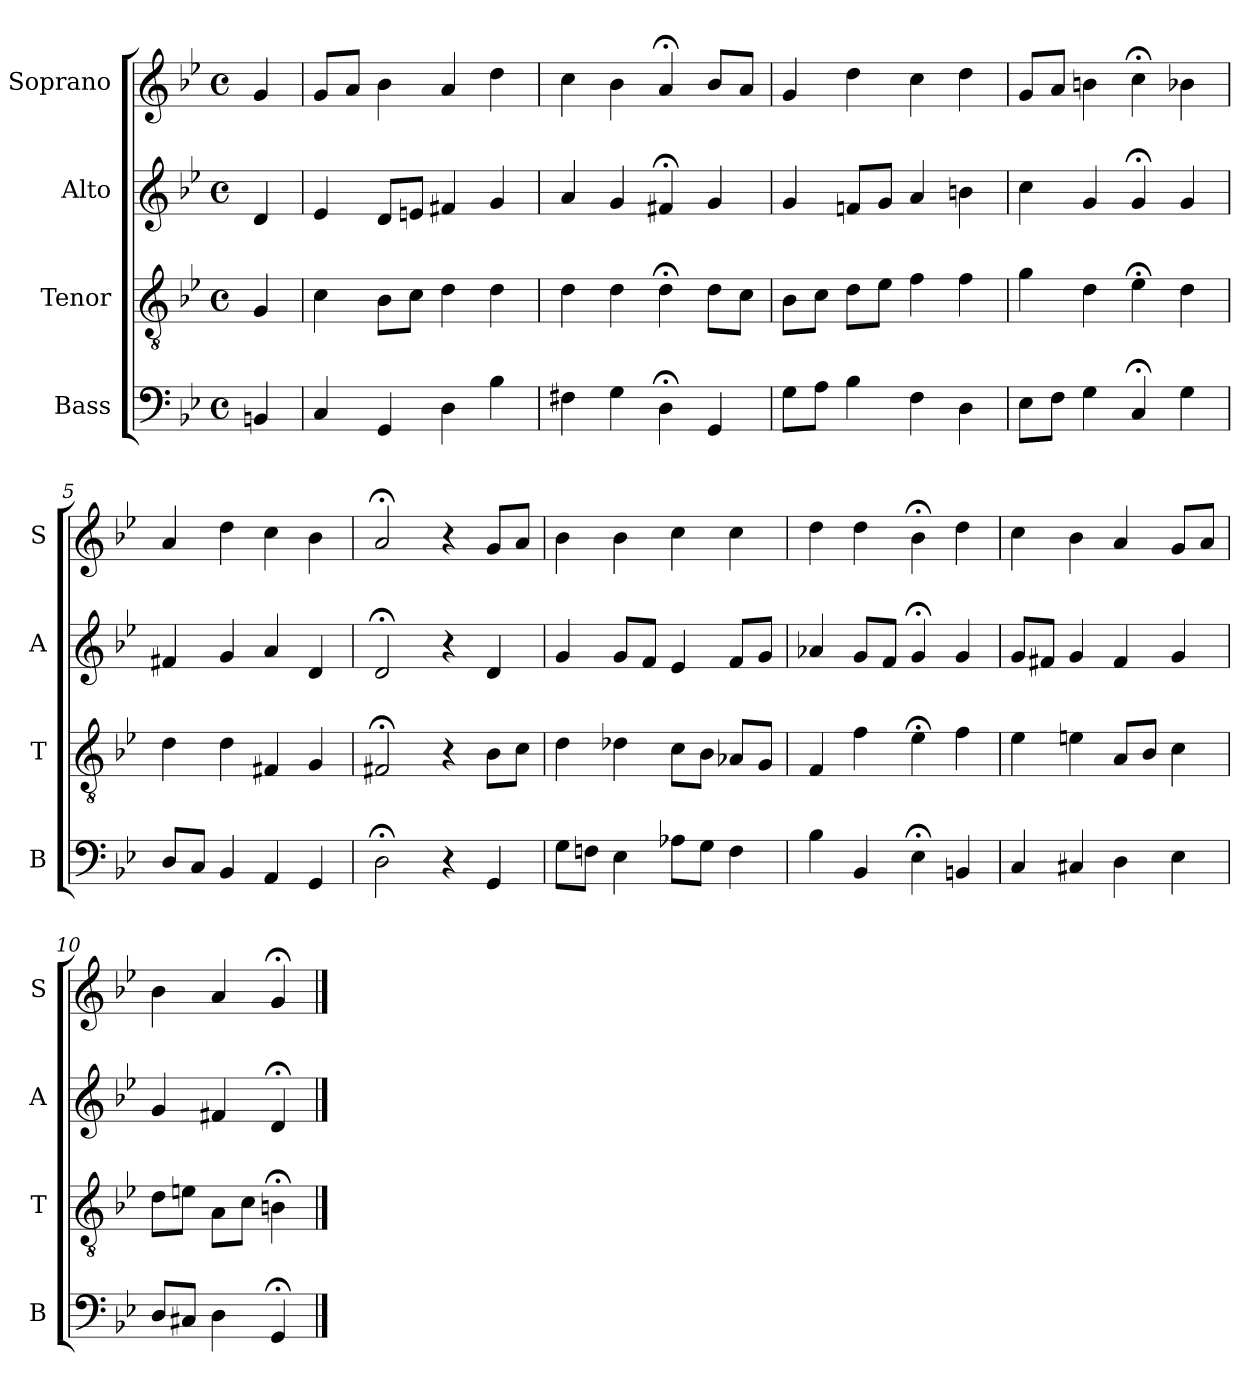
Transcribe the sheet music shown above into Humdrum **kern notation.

**kern	**kern	**kern	**kern
*part4	*part3	*part2	*part1
*staff4	*staff3	*staff2	*staff1
*I"Bass	*I"Tenor	*I"Alto	*I"Soprano
*I'B	*I'T	*I'A	*I'S
*clefF4	*clefGv2	*clefG2	*clefG2
*k[b-e-]	*k[b-e-]	*k[b-e-]	*k[b-e-]
*g:	*g:	*g:	*g:
*M4/4	*M4/4	*M4/4	*M4/4
*met(c)	*met(c)	*met(c)	*met(c)
*MM100	*MM100	*MM100	*MM100
=	=	=	=
4BBn	4G	4d	4g
=1	=1	=1	=1
4C	4c	4e-	8gL
.	.	.	8aJ
4GG	8B-L	8dL	4b-
.	8cJ	8enJ	.
4D	4d	4f#Xi	4ai
4B-	4d	4gi	4ddi
=2	=2	=2	=2
4F#X	4d	4a	4cc
4G	4d	4g	4b-
4D;<	4d;<	4f#X;<	4a;<
4GG	8dL	4g	8b-L
.	8cJ	.	8aJ
=3	=3	=3	=3
8GL	8B-L	4g	4g
8AJ	8cJ	.	.
4B-	8dL	8fnL	4dd
.	8e-J	8gJ	.
4F	4f	4a	4cc
4D	4f	4bn	4dd
=4	=4	=4	=4
8E-L	4g	4cc	8gL
8FJ	.	.	8aJ
4G	4d	4g	4bn
4C;<	4e-;<	4g;<	4cc;<
4G	4d	4g	4b-X
=5	=5	=5	=5
8DL	4d	4f#Xi	4ai
8CJ	.	.	.
4BB-	4d	4gi	4ddi
4AA	4F#X	4a	4cc
4GG	4G	4d	4b-
=6	=6	=6	=6
2D;<	2F#X;<	2d;<	2a;<
4r	4r	4r	4r
4GG	8B-L	4d	8gL
.	8cJ	.	8aJ
=7	=7	=7	=7
8GL	4d	4g	4b-
8FnJ	.	.	.
4E-	4d-X	8gL	4b-
.	.	8fJ	.
8A-XL	8cL	4e-	4cc
8GJ	8B-J	.	.
4F	8A-XL	8fL	4cc
.	8GJ	8gJ	.
=8	=8	=8	=8
4B-	4F	4a-X	4dd
4BB-	4f	8gL	4dd
.	.	8fJ	.
4E-;<	4e-;<	4g;<	4b-;<
4BBn	4f	4g	4dd
=9	=9	=9	=9
4C	4e-	8gL	4cc
.	.	8f#XJ	.
4C#X	4en	4g	4b-
4D	8AL	4f#i	4a
.	8B-iJ	.	.
4E-	4ci	4gi	8gL
.	.	.	8aJ
=10	=10	=10	=10
8DL	8dL	4g	4b-
8C#XJ	8enJ	.	.
4D	8AL	4f#X	4a
.	8cJ	.	.
4GG;<	4Bn;<	4d;<	4g;<
==	==	==	==
*-	*-	*-	*-
